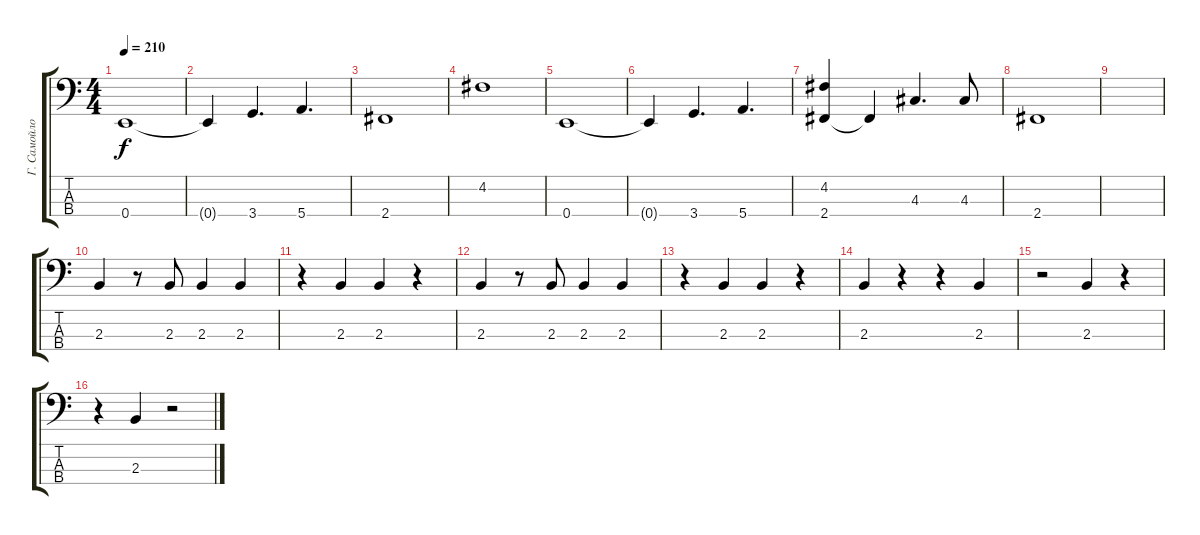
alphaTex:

\track ("Г. Самойлов" "Г. Самойло") {instrument electricbassfinger}
\staff {score tabs}
\tuning (G2 D2 A1 E1) {hide}
\ts (4 4)
\tempo 210
\clef f4
\ks c
0.4.1{dy f} |
0.4{t}.4 3.4.4{d} 5.4.4{d} |
2.4.1 |
4.2.1 |
0.4.1 |
0.4{t}.4 3.4.4{d} 5.4.4{d} |
(4.2 2.4).4 2.4{t}.4 4.3.4{d} 4.3.8 |
2.4.1 |
|
2.3.4 r.8 2.3.8 2.3.4 2.3.4 |
r.4 2.3.4 2.3.4 r.4 |
2.3.4 r.8 2.3.8 2.3.4 2.3.4 |
r.4 2.3.4 2.3.4 r.4 |
2.3.4 r.4 r.4 2.3.4 |
r.2 2.3.4 r.4 |
r.4 2.3.4 r.2
